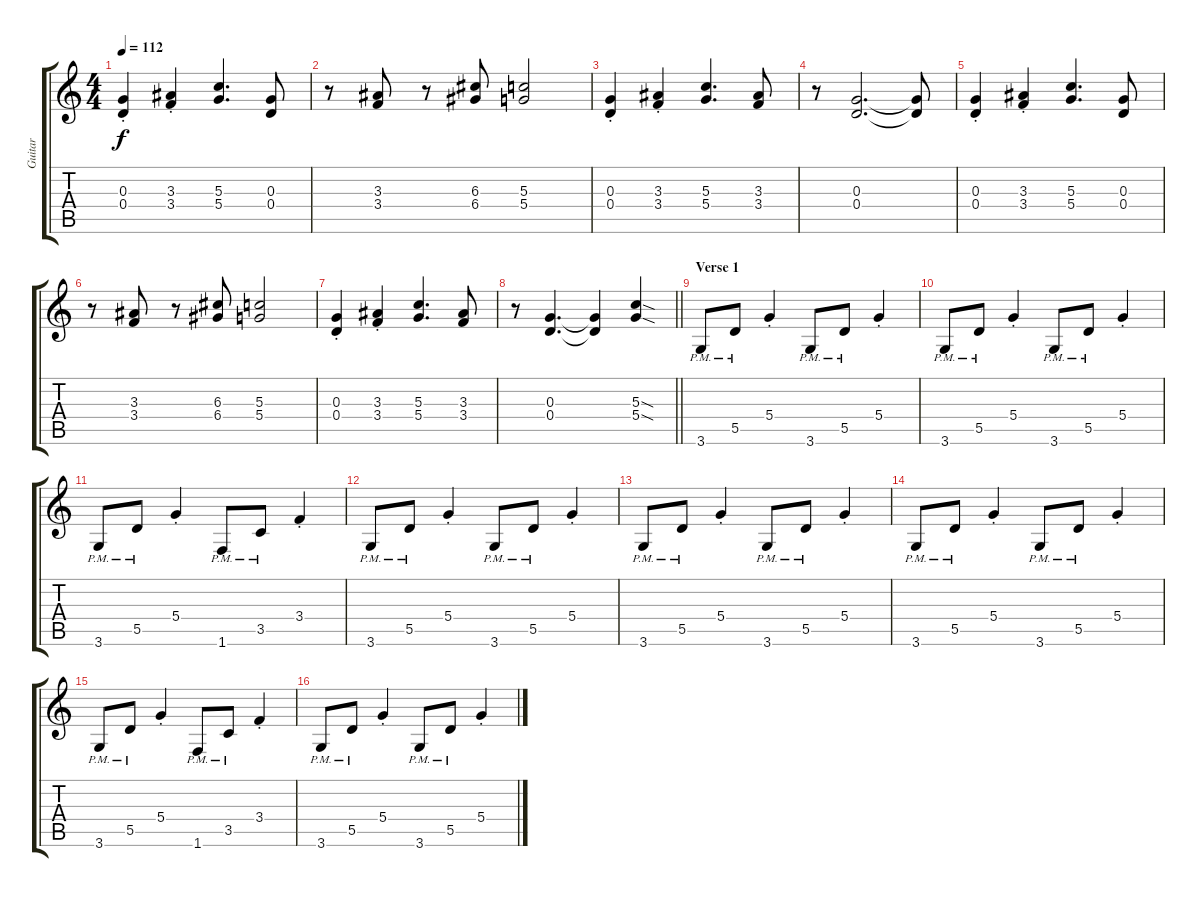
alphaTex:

\track ("Guitar" "Guitar") {instrument overdrivenguitar}
\staff {score tabs}
\tuning (E4 B3 G3 D3 A2 E2) {hide}
\ts (4 4)
\tempo 112
\clef g2
\ks c
(0.3{st} 0.4{st}).4{dy f} (3.3{st} 3.4{st}).4 (5.3 5.4).4{d} (0.3 0.4).8 |
r.8 (3.3 3.4).8 r.8 (6.3 6.4).8 (5.3 5.4).2 |
(0.3{st} 0.4{st}).4 (3.3{st} 3.4{st}).4 (5.3 5.4).4{d} (3.3 3.4).8 |
r.8 (0.3 0.4).2{d} (0.3{t} 0.4{t}).8 |
(0.3{st} 0.4{st}).4 (3.3{st} 3.4{st}).4 (5.3 5.4).4{d} (0.3 0.4).8 |
r.8 (3.3 3.4).8 r.8 (6.3 6.4).8 (5.3 5.4).2 |
(0.3{st} 0.4{st}).4 (3.3{st} 3.4{st}).4 (5.3 5.4).4{d} (3.3 3.4).8 |
\barLineRight lightlight
r.8 (0.3 0.4).4{d} (0.3{t} 0.4{t}).4 (5.3{sod} 5.4{sod}).4 |
\section ("" "Verse 1")
3.6{pm}.8 5.5{pm}.8 5.4{st}.4 3.6{pm}.8 5.5{pm}.8 5.4{st}.4 |
3.6{pm}.8 5.5{pm}.8 5.4{st}.4 3.6{pm}.8 5.5{pm}.8 5.4{st}.4 |
3.6{pm}.8 5.5{pm}.8 5.4{st}.4 1.6{pm}.8 3.5{pm}.8 3.4{st}.4 |
3.6{pm}.8 5.5{pm}.8 5.4{st}.4 3.6{pm}.8 5.5{pm}.8 5.4{st}.4 |
3.6{pm}.8 5.5{pm}.8 5.4{st}.4 3.6{pm}.8 5.5{pm}.8 5.4{st}.4 |
3.6{pm}.8 5.5{pm}.8 5.4{st}.4 3.6{pm}.8 5.5{pm}.8 5.4{st}.4 |
3.6{pm}.8 5.5{pm}.8 5.4{st}.4 1.6{pm}.8 3.5{pm}.8 3.4{st}.4 |
3.6{pm}.8 5.5{pm}.8 5.4{st}.4 3.6{pm}.8 5.5{pm}.8 5.4{st}.4
